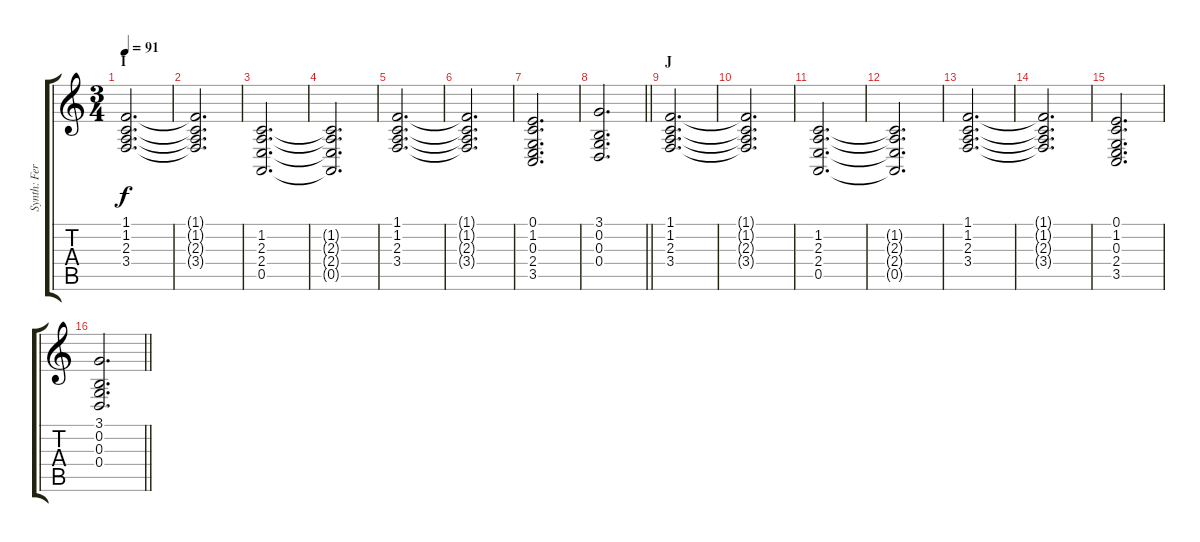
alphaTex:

\track ("Synth: Ferdy" "Synth: Fer") {instrument synthstrings1}
\staff {score tabs}
\tuning (E4 B3 G3 D3 A2 E2) {hide}
\ts (3 4)
\section ("" "I")
\tempo 91
\clef g2
\ks c
(1.1 1.2 2.3 3.4).2{d dy f} |
(1.1{t} 1.2{t} 2.3{t} 3.4{t}).2{d} |
(1.2 2.3 2.4 0.5).2{d} |
(1.2{t} 2.3{t} 2.4{t} 0.5{t}).2{d} |
(1.1 1.2 2.3 3.4).2{d} |
(1.1{t} 1.2{t} 2.3{t} 3.4{t}).2{d} |
(0.1 1.2 0.3 2.4 3.5).2{d} |
\barLineRight lightlight
(3.1 0.2 0.3 0.4).2{d} |
\section ("" "J")
(1.1 1.2 2.3 3.4).2{d} |
(1.1{t} 1.2{t} 2.3{t} 3.4{t}).2{d} |
(1.2 2.3 2.4 0.5).2{d} |
(1.2{t} 2.3{t} 2.4{t} 0.5{t}).2{d} |
(1.1 1.2 2.3 3.4).2{d} |
(1.1{t} 1.2{t} 2.3{t} 3.4{t}).2{d} |
(0.1 1.2 0.3 2.4 3.5).2{d} |
\barLineRight lightlight
(3.1 0.2 0.3 0.4).2{d}
